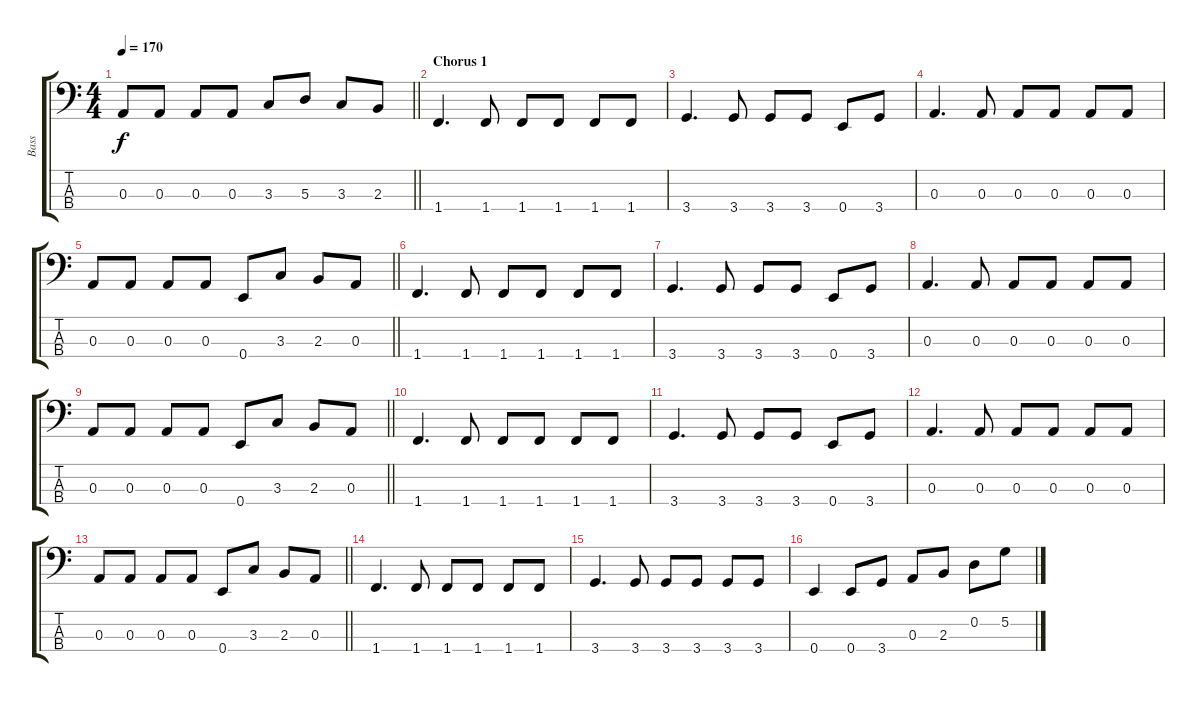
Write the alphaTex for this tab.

\track ("Bass" "Bass") {instrument electricbassfinger}
\staff {score tabs}
\tuning (G2 D2 A1 E1) {hide}
\ts (4 4)
\tempo 170
\clef f4
\barLineRight lightlight
\ks c
0.3.8{dy f} 0.3.8 0.3.8 0.3.8 3.3.8 5.3.8 3.3.8 2.3.8 |
\section ("" "Chorus 1")
1.4.4{d} 1.4.8 1.4.8 1.4.8 1.4.8 1.4.8 |
3.4.4{d} 3.4.8 3.4.8 3.4.8 0.4.8 3.4.8 |
0.3.4{d} 0.3.8 0.3.8 0.3.8 0.3.8 0.3.8 |
\barLineRight lightlight
0.3.8 0.3.8 0.3.8 0.3.8 0.4.8 3.3.8 2.3.8 0.3.8 |
1.4.4{d} 1.4.8 1.4.8 1.4.8 1.4.8 1.4.8 |
3.4.4{d} 3.4.8 3.4.8 3.4.8 0.4.8 3.4.8 |
0.3.4{d} 0.3.8 0.3.8 0.3.8 0.3.8 0.3.8 |
\barLineRight lightlight
0.3.8 0.3.8 0.3.8 0.3.8 0.4.8 3.3.8 2.3.8 0.3.8 |
1.4.4{d} 1.4.8 1.4.8 1.4.8 1.4.8 1.4.8 |
3.4.4{d} 3.4.8 3.4.8 3.4.8 0.4.8 3.4.8 |
0.3.4{d} 0.3.8 0.3.8 0.3.8 0.3.8 0.3.8 |
\barLineRight lightlight
0.3.8 0.3.8 0.3.8 0.3.8 0.4.8 3.3.8 2.3.8 0.3.8 |
1.4.4{d} 1.4.8 1.4.8 1.4.8 1.4.8 1.4.8 |
3.4.4{d} 3.4.8 3.4.8 3.4.8 3.4.8 3.4.8 |
0.4.4 0.4.8 3.4.8 0.3.8 2.3.8 0.2.8 5.2.8
